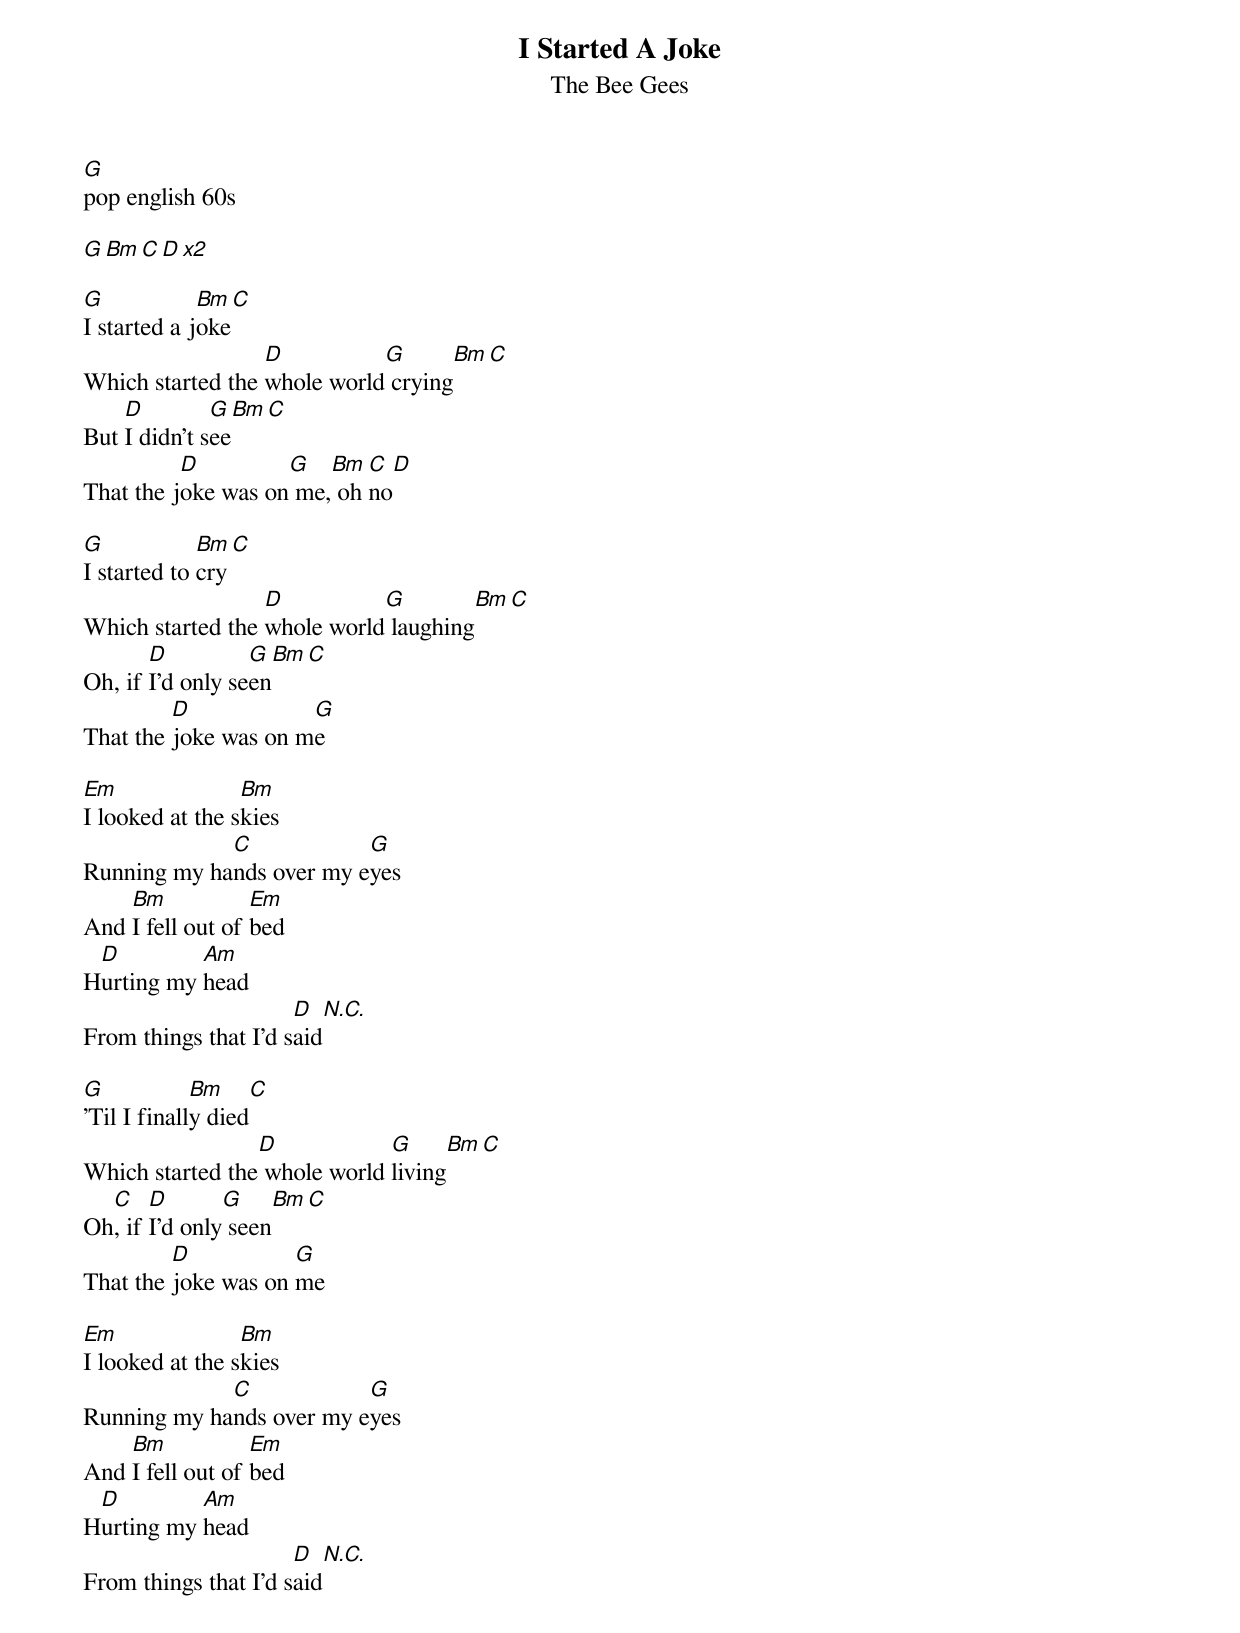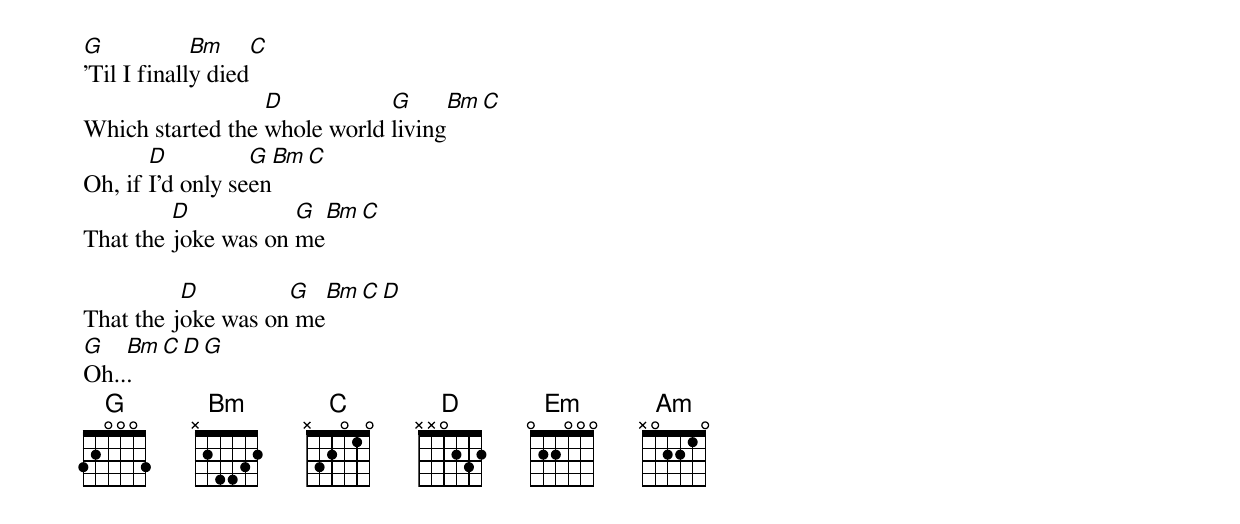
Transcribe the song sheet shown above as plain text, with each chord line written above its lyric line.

I Started A Joke
The Bee Gees
G
pop english 60s

G    Bm    C    D    x2

G            Bm   C
I started a joke
                  D          G      Bm   C
Which started the whole world crying
    D         G   Bm   C
But I didn't see
          D         G   Bm  C  D
That the joke was on me, oh no

G            Bm   C
I started to cry
                  D          G        Bm   C
Which started the whole world laughing
       D          G      Bm   C
Oh, if I'd only seen
         D            G
That the joke was on me

Em               Bm
I looked at the skies
             C            G
Running my hands over my eyes
    Bm            Em
And I fell out of bed
 D         Am
Hurting my head
                      D     N.C.
From things that I'd said

G            Bm      C
'Til I finally died
                 D            G      Bm   C
Which started the whole world living
  C    D       G      Bm   C
Oh, if I'd only seen
         D           G
That the joke was on me

Em               Bm
I looked at the skies
             C            G
Running my hands over my eyes
    Bm            Em
And I fell out of bed
 D         Am
Hurting my head
                      D     N.C.
From things that I'd said

G            Bm    C
'Til I finally died
                  D           G      Bm   C
Which started the whole world living
       D          G      Bm   C
Oh, if I'd only seen
         D           G   Bm   C
That the joke was on me

          D         G   Bm  C  D
That the joke was on me
G   Bm   C   D    G
Oh...
